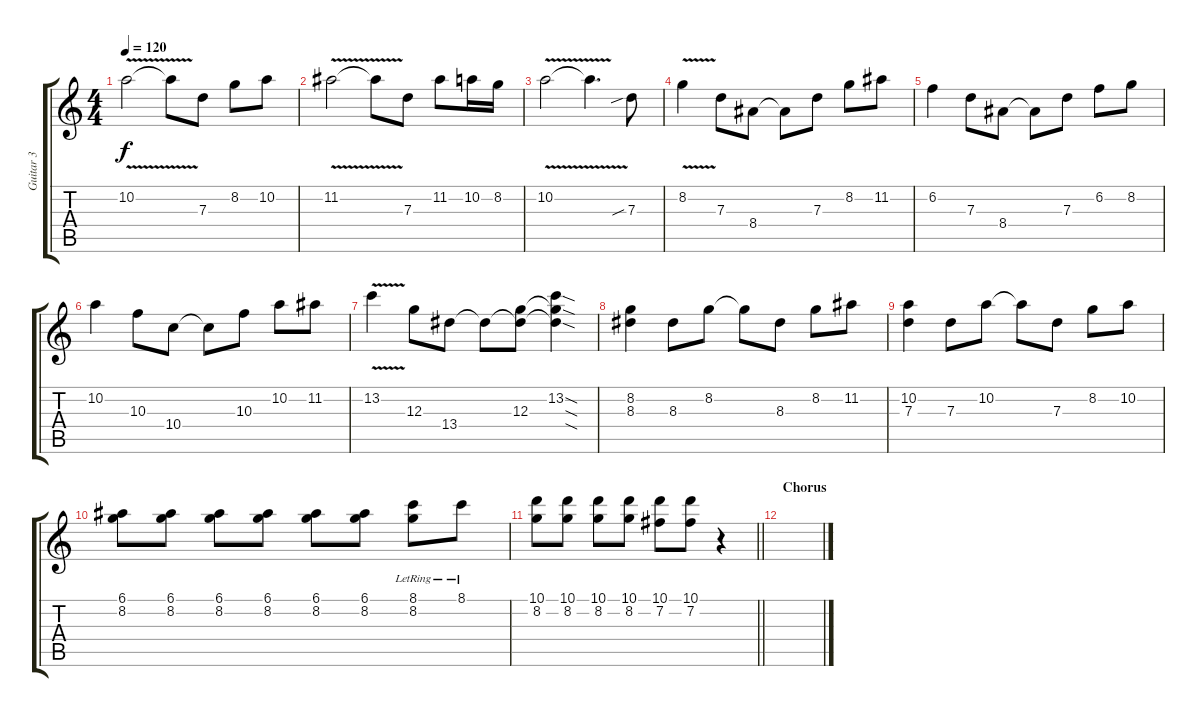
\track ("Guitar 3" "Guitar 3") {instrument overdrivenguitar}
\staff {score tabs}
\tuning (E4 B3 G3 D3 A2 D2) {hide}
\ts (4 4)
\tempo 120
\clef g2
\ks c
10.2{v}.2{dy f} 10.2{t}.8 7.3.8 8.2.8 10.2.8 |
11.2{v}.2 11.2{t}.8 7.3.8 11.2.8 10.2.16 8.2.16 |
10.2{v}.2 10.2{t}.4{d} 7.3{sib}.8 |
8.2{v}.4 7.3.8 8.4.8 8.4{t}.8 7.3.8 8.2.8 11.2.8 |
6.2.4 7.3.8 8.4.8 8.4{t}.8 7.3.8 6.2.8 8.2.8 |
10.2.4 10.3.8 10.4.8 10.4{t}.8 10.3.8 10.2.8 11.2.8 |
13.2{v}.4 12.3.8 13.4.8 13.4{t}.8 (12.3 13.4{t}).8 (13.2{sod} 12.3{sod t} 13.4{sod t}).4 |
(8.2 8.3).4 8.3.8 8.2.8 8.2{t}.8 8.3.8 8.2.8 11.2.8 |
(10.2 7.3).4 7.3.8 10.2.8 10.2{t}.8 7.3.8 8.2.8 10.2.8 |
(6.1 8.2).8 (6.1 8.2).8 (6.1 8.2).8 (6.1 8.2).8 (6.1 8.2).8 (6.1 8.2).8 (8.1{lr} 8.2{lr}).8 8.1{lr}.8 |
\barLineRight lightlight
(10.1 8.2).8 (10.1 8.2).8 (10.1 8.2).8 (10.1 8.2).8 (10.1 7.2).8 (10.1 7.2).8 r.4 |
\section ("" "Chorus")
